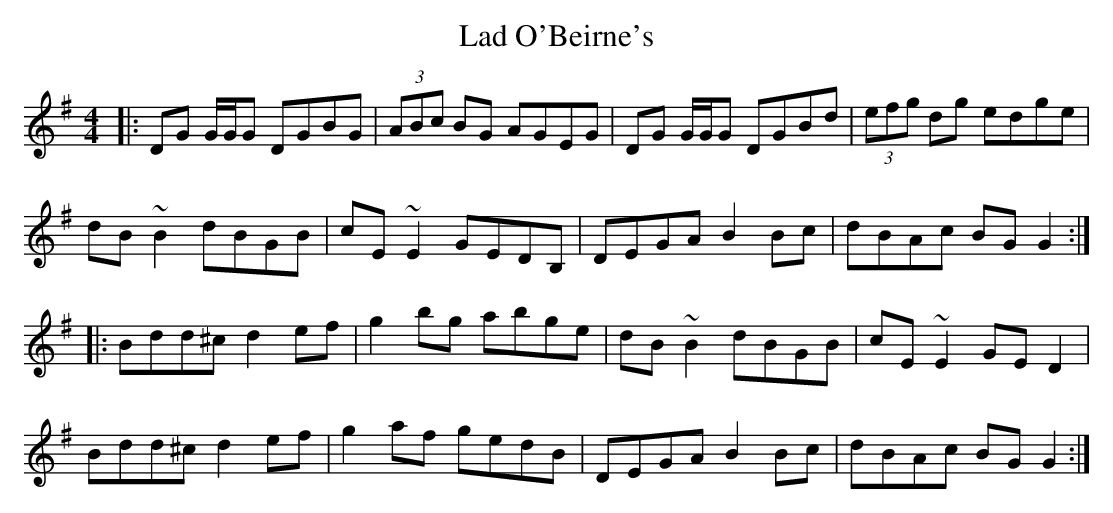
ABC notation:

X:1
T: Lad O'Beirne's
M: 4/4
L: 1/8
K: Gmaj
|:DG /G/G/G DGBG|(3ABc BG AGEG|DG /G/G/G DGBd|(3efg dg edge|
dB ~B2 dBGB|cE ~E2 GEDB,|DEGA B2 Bc|dBAc BG G2:|
|:Bdd^c d2 ef|g2 bg abge|dB ~B2 dBGB|cE ~E2 GE D2|
Bdd^c d2 ef|g2 af gedB|DEGA B2 Bc|dBAc BG G2:|
